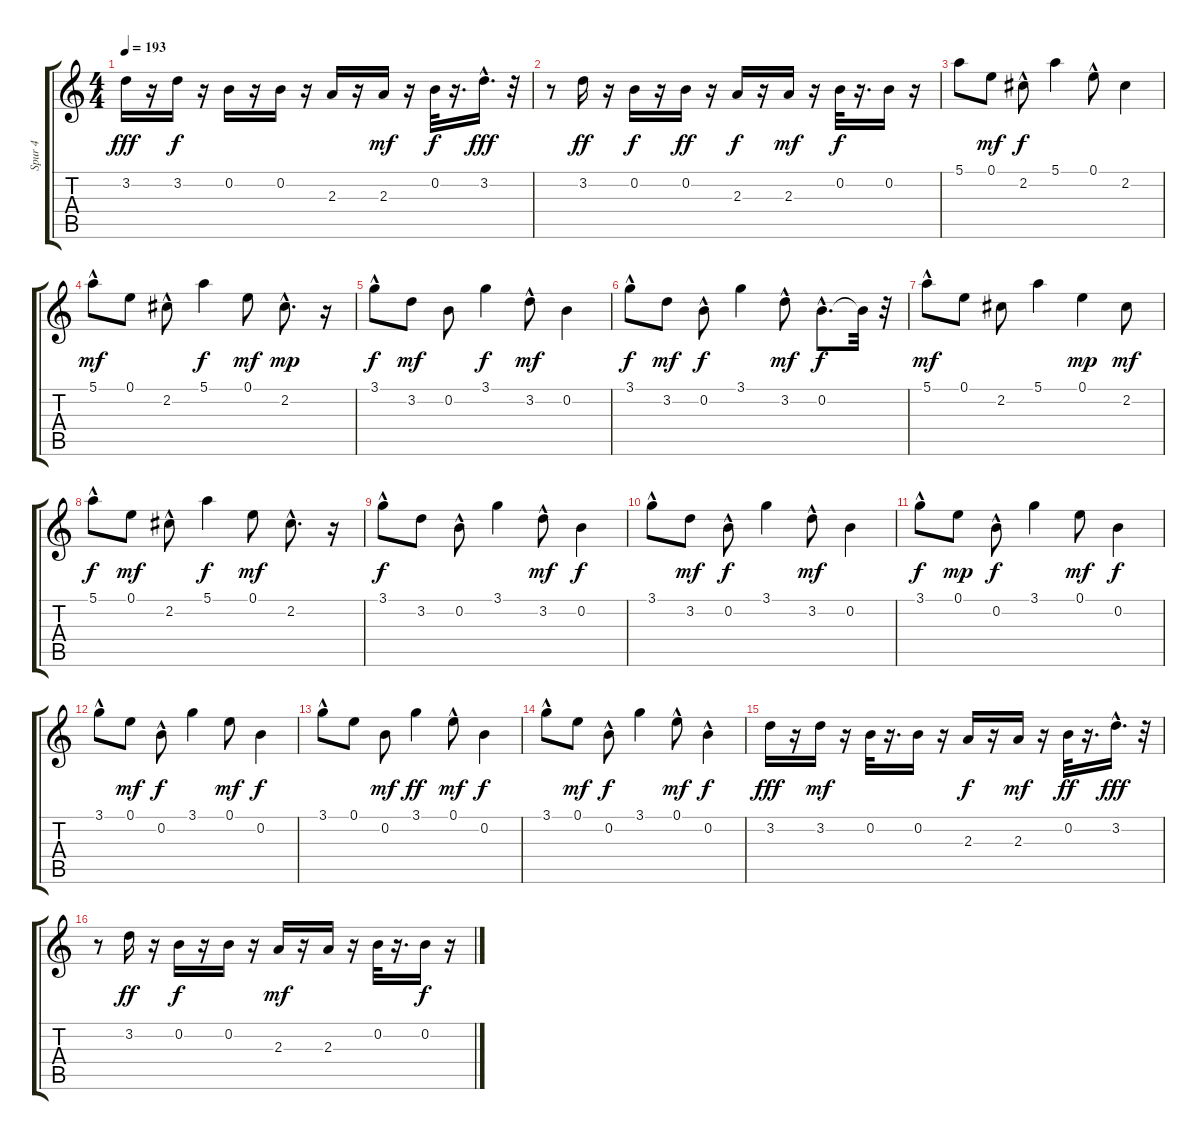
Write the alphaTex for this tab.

\track ("Spur 4" "Spur 4") {instrument acousticbass}
\staff {score tabs}
\tuning (E4 B3 G3 D3 A2 E2) {hide}
\ts (4 4)
\tempo 193
\clef g2
\ks c
3.2.16{dy fff} r.16 3.2.16{dy f} r.16 0.2.16 r.16 0.2.16 r.16 2.3.16 r.16 2.3.16{dy mf} r.16 0.2.32{dy f} r.16{d} 3.2{hac}.16{d dy fff} r.32 |
r.8 3.2.16{dy ff} r.16 0.2.16{dy f} r.16 0.2.16{dy ff} r.16 2.3.16{dy f} r.16 2.3.16{dy mf} r.16 0.2.32{dy f} r.16{d} 0.2.16 r.16 |
5.1.8 0.1.8{dy mf} 2.2{hac}.8{dy f} 5.1.4 0.1{hac}.8 2.2.4 |
5.1{hac}.8{dy mf} 0.1.8 2.2{hac}.8 5.1.4{dy f} 0.1.8{dy mf} 2.2{hac}.8{d dy mp} r.16 |
3.1{hac}.8{dy f} 3.2.8{dy mf} 0.2.8 3.1.4{dy f} 3.2{hac}.8{dy mf} 0.2.4 |
3.1{hac}.8{dy f} 3.2.8{dy mf} 0.2{hac}.8{dy f} 3.1.4 3.2{hac}.8{dy mf} 0.2{hac}.8{d dy f} 0.2{t}.32 r.32 |
5.1{hac}.8{dy mf} 0.1.8 2.2.8 5.1.4 0.1.4{dy mp} 2.2.8{dy mf} |
5.1{hac}.8{dy f} 0.1.8{dy mf} 2.2{hac}.8 5.1.4{dy f} 0.1.8{dy mf} 2.2{hac}.8{d} r.16 |
3.1{hac}.8{dy f} 3.2.8 0.2{hac}.8 3.1.4 3.2{hac}.8{dy mf} 0.2.4{dy f} |
3.1{hac}.8 3.2.8{dy mf} 0.2{hac}.8{dy f} 3.1.4 3.2{hac}.8{dy mf} 0.2.4 |
3.1{hac}.8{dy f} 0.1.8{dy mp} 0.2{hac}.8{dy f} 3.1.4 0.1.8{dy mf} 0.2.4{dy f} |
3.1{hac}.8 0.1.8{dy mf} 0.2{hac}.8{dy f} 3.1.4 0.1.8{dy mf} 0.2.4{dy f} |
3.1{hac}.8 0.1.8 0.2.8{dy mf} 3.1.4{dy ff} 0.1{hac}.8{dy mf} 0.2.4{dy f} |
3.1{hac}.8 0.1.8{dy mf} 0.2{hac}.8{dy f} 3.1.4 0.1{hac}.8{dy mf} 0.2{hac}.4{dy f} |
3.2.16{dy fff} r.16 3.2.16{dy mf} r.16 0.2.32 r.16{d} 0.2.16 r.16 2.3.16{dy f} r.16 2.3.16{dy mf} r.16 0.2.32{dy ff} r.16{d} 3.2{hac}.16{d dy fff} r.32 |
r.8 3.2.16{dy ff} r.16 0.2.16{dy f} r.16 0.2.16 r.16 2.3.16{dy mf} r.16 2.3.16 r.16 0.2.32 r.16{d} 0.2.16{dy f} r.16
